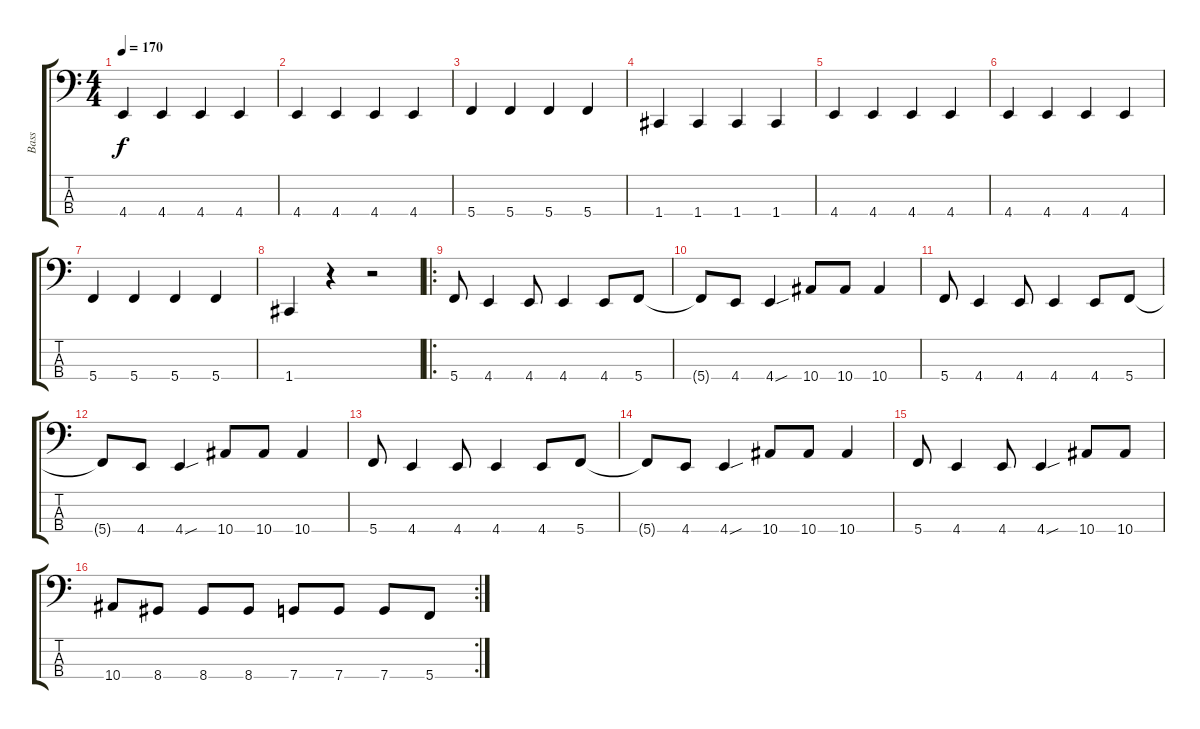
\track ("Bass" "Bass") {instrument electricbassfinger}
\staff {score tabs}
\tuning (F2 C2 G1 C1) {hide}
\ts (4 4)
\tempo 170
\clef f4
\ks c
4.4.4{dy f} 4.4.4 4.4.4 4.4.4 |
4.4.4 4.4.4 4.4.4 4.4.4 |
5.4.4 5.4.4 5.4.4 5.4.4 |
1.4.4 1.4.4 1.4.4 1.4.4 |
4.4.4 4.4.4 4.4.4 4.4.4 |
4.4.4 4.4.4 4.4.4 4.4.4 |
5.4.4 5.4.4 5.4.4 5.4.4 |
1.4.4 r.4 r.2 |
\ro
5.4.8 4.4.4 4.4.8 4.4.4 4.4.8 5.4.8 |
5.4{t}.8 4.4.8 4.4{sou}.4 10.4.8 10.4.8 10.4.4 |
5.4.8 4.4.4 4.4.8 4.4.4 4.4.8 5.4.8 |
5.4{t}.8 4.4.8 4.4{sou}.4 10.4.8 10.4.8 10.4.4 |
5.4.8 4.4.4 4.4.8 4.4.4 4.4.8 5.4.8 |
5.4{t}.8 4.4.8 4.4{sou}.4 10.4.8 10.4.8 10.4.4 |
5.4.8 4.4.4 4.4.8 4.4{sou}.4 10.4.8 10.4.8 |
\rc 2
10.4.8 8.4.8 8.4.8 8.4.8 7.4.8 7.4.8 7.4.8 5.4.8
